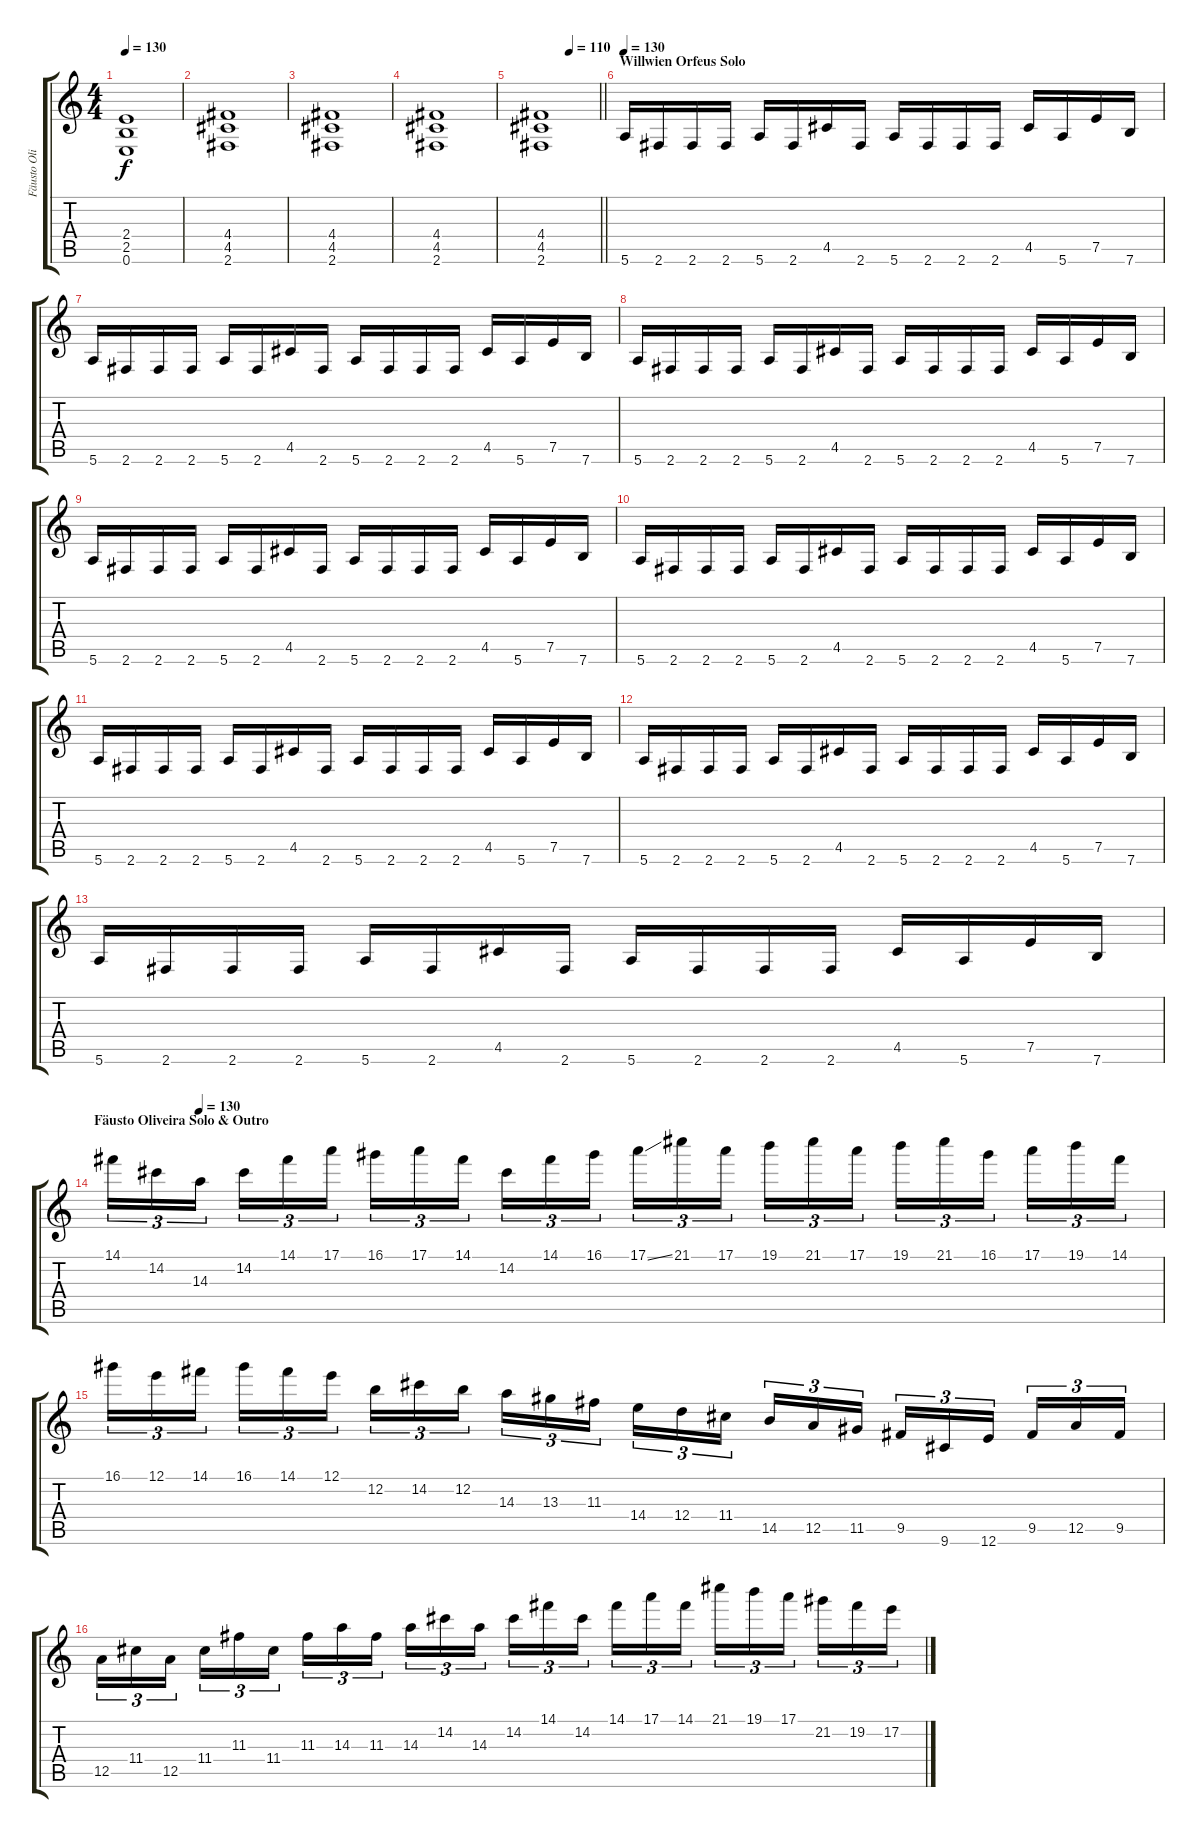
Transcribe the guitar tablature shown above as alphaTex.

\track ("Fäusto Oliveira (Lead Guitar)" "Fäusto Oli") {instrument distortionguitar}
\staff {score tabs}
\tuning (E4 B3 G3 D3 A2 E2) {hide}
\ts (4 4)
\tempo 130
\clef g2
\ks c
(2.4 2.5 0.6).1{dy f} |
(4.4 4.5 2.6).1 |
(4.4 4.5 2.6).1 |
(4.4 4.5 2.6).1 |
\tempo (110 0.5)
\barLineRight lightlight
(4.4 4.5 2.6).1 |
\section ("" "Willwien Orfeus Solo")
\tempo 130
5.6.16 2.6.16 2.6.16 2.6.16 5.6.16 2.6.16 4.5.16 2.6.16 5.6.16 2.6.16 2.6.16 2.6.16 4.5.16 5.6.16 7.5.16 7.6.16 |
5.6.16 2.6.16 2.6.16 2.6.16 5.6.16 2.6.16 4.5.16 2.6.16 5.6.16 2.6.16 2.6.16 2.6.16 4.5.16 5.6.16 7.5.16 7.6.16 |
5.6.16 2.6.16 2.6.16 2.6.16 5.6.16 2.6.16 4.5.16 2.6.16 5.6.16 2.6.16 2.6.16 2.6.16 4.5.16 5.6.16 7.5.16 7.6.16 |
5.6.16 2.6.16 2.6.16 2.6.16 5.6.16 2.6.16 4.5.16 2.6.16 5.6.16 2.6.16 2.6.16 2.6.16 4.5.16 5.6.16 7.5.16 7.6.16 |
5.6.16 2.6.16 2.6.16 2.6.16 5.6.16 2.6.16 4.5.16 2.6.16 5.6.16 2.6.16 2.6.16 2.6.16 4.5.16 5.6.16 7.5.16 7.6.16 |
5.6.16 2.6.16 2.6.16 2.6.16 5.6.16 2.6.16 4.5.16 2.6.16 5.6.16 2.6.16 2.6.16 2.6.16 4.5.16 5.6.16 7.5.16 7.6.16 |
5.6.16 2.6.16 2.6.16 2.6.16 5.6.16 2.6.16 4.5.16 2.6.16 5.6.16 2.6.16 2.6.16 2.6.16 4.5.16 5.6.16 7.5.16 7.6.16 |
5.6.16 2.6.16 2.6.16 2.6.16 5.6.16 2.6.16 4.5.16 2.6.16 5.6.16 2.6.16 2.6.16 2.6.16 4.5.16 5.6.16 7.5.16 7.6.16 |
\section ("" "Fäusto Oliveira Solo & Outro")
\tempo (130 0.08333333333333333)
14.1.16{tu (3 2)} 14.2.16{tu (3 2)} 14.3.16{tu (3 2)} 14.2.16{tu (3 2)} 14.1.16{tu (3 2)} 17.1.16{tu (3 2)} 16.1.16{tu (3 2)} 17.1.16{tu (3 2)} 14.1.16{tu (3 2)} 14.2.16{tu (3 2)} 14.1.16{tu (3 2)} 16.1.16{tu (3 2)} 17.1{ss}.16{tu (3 2)} 21.1.16{tu (3 2)} 17.1.16{tu (3 2)} 19.1.16{tu (3 2)} 21.1.16{tu (3 2)} 17.1.16{tu (3 2)} 19.1.16{tu (3 2)} 21.1.16{tu (3 2)} 16.1.16{tu (3 2)} 17.1.16{tu (3 2)} 19.1.16{tu (3 2)} 14.1.16{tu (3 2)} |
16.1.16{tu (3 2)} 12.1.16{tu (3 2)} 14.1.16{tu (3 2)} 16.1.16{tu (3 2)} 14.1.16{tu (3 2)} 12.1.16{tu (3 2)} 12.2.16{tu (3 2)} 14.2.16{tu (3 2)} 12.2.16{tu (3 2)} 14.3.16{tu (3 2)} 13.3.16{tu (3 2)} 11.3.16{tu (3 2)} 14.4.16{tu (3 2)} 12.4.16{tu (3 2)} 11.4.16{tu (3 2)} 14.5.16{tu (3 2)} 12.5.16{tu (3 2)} 11.5.16{tu (3 2)} 9.5.16{tu (3 2)} 9.6.16{tu (3 2)} 12.6.16{tu (3 2)} 9.5.16{tu (3 2)} 12.5.16{tu (3 2)} 9.5.16{tu (3 2)} |
12.5.16{tu (3 2)} 11.4.16{tu (3 2)} 12.5.16{tu (3 2)} 11.4.16{tu (3 2)} 11.3.16{tu (3 2)} 11.4.16{tu (3 2)} 11.3.16{tu (3 2)} 14.3.16{tu (3 2)} 11.3.16{tu (3 2)} 14.3.16{tu (3 2)} 14.2.16{tu (3 2)} 14.3.16{tu (3 2)} 14.2.16{tu (3 2)} 14.1.16{tu (3 2)} 14.2.16{tu (3 2)} 14.1.16{tu (3 2)} 17.1.16{tu (3 2)} 14.1.16{tu (3 2)} 21.1.16{tu (3 2)} 19.1.16{tu (3 2)} 17.1.16{tu (3 2)} 21.2.16{tu (3 2)} 19.2.16{tu (3 2)} 17.2.16{tu (3 2)}
